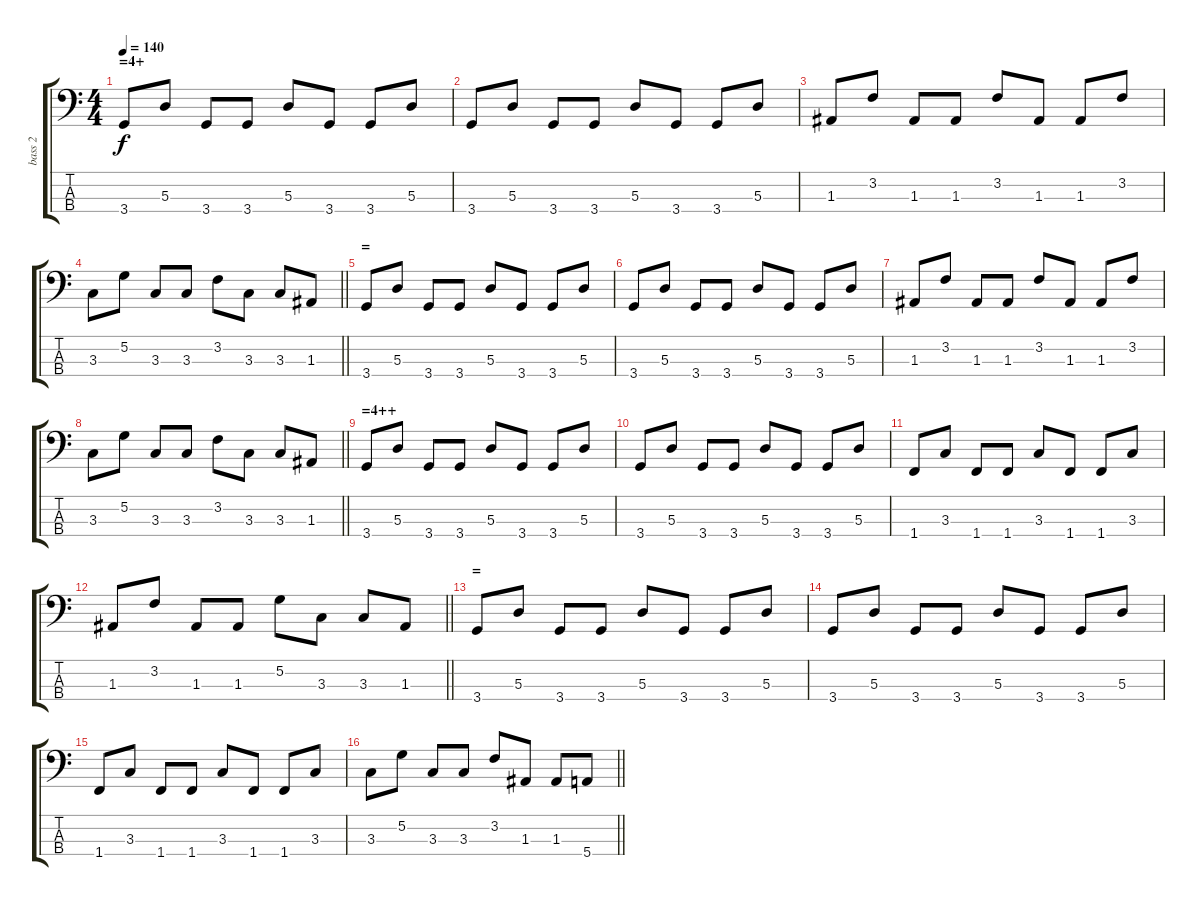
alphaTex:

\track ("bass 2" "bass 2") {instrument electricbasspick}
\staff {score tabs}
\tuning (G2 D2 A1 E1) {hide}
\ts (4 4)
\section ("" "=4+")
\tempo 140
\clef f4
\ks c
3.4.8{dy f} 5.3.8 3.4.8 3.4.8 5.3.8 3.4.8 3.4.8 5.3.8 |
3.4.8 5.3.8 3.4.8 3.4.8 5.3.8 3.4.8 3.4.8 5.3.8 |
1.3.8 3.2.8 1.3.8 1.3.8 3.2.8 1.3.8 1.3.8 3.2.8 |
\barLineRight lightlight
3.3.8 5.2.8 3.3.8 3.3.8 3.2.8 3.3.8 3.3.8 1.3.8 |
\section ("" "=")
3.4.8 5.3.8 3.4.8 3.4.8 5.3.8 3.4.8 3.4.8 5.3.8 |
3.4.8 5.3.8 3.4.8 3.4.8 5.3.8 3.4.8 3.4.8 5.3.8 |
1.3.8 3.2.8 1.3.8 1.3.8 3.2.8 1.3.8 1.3.8 3.2.8 |
\barLineRight lightlight
3.3.8 5.2.8 3.3.8 3.3.8 3.2.8 3.3.8 3.3.8 1.3.8 |
\section ("" "=4++")
3.4.8 5.3.8 3.4.8 3.4.8 5.3.8 3.4.8 3.4.8 5.3.8 |
3.4.8 5.3.8 3.4.8 3.4.8 5.3.8 3.4.8 3.4.8 5.3.8 |
1.4.8 3.3.8 1.4.8 1.4.8 3.3.8 1.4.8 1.4.8 3.3.8 |
\barLineRight lightlight
1.3.8 3.2.8 1.3.8 1.3.8 5.2.8 3.3.8 3.3.8 1.3.8 |
\section ("" "=")
3.4.8 5.3.8 3.4.8 3.4.8 5.3.8 3.4.8 3.4.8 5.3.8 |
3.4.8 5.3.8 3.4.8 3.4.8 5.3.8 3.4.8 3.4.8 5.3.8 |
1.4.8 3.3.8 1.4.8 1.4.8 3.3.8 1.4.8 1.4.8 3.3.8 |
\barLineRight lightlight
3.3.8 5.2.8 3.3.8 3.3.8 3.2.8 1.3.8 1.3.8 5.4.8
